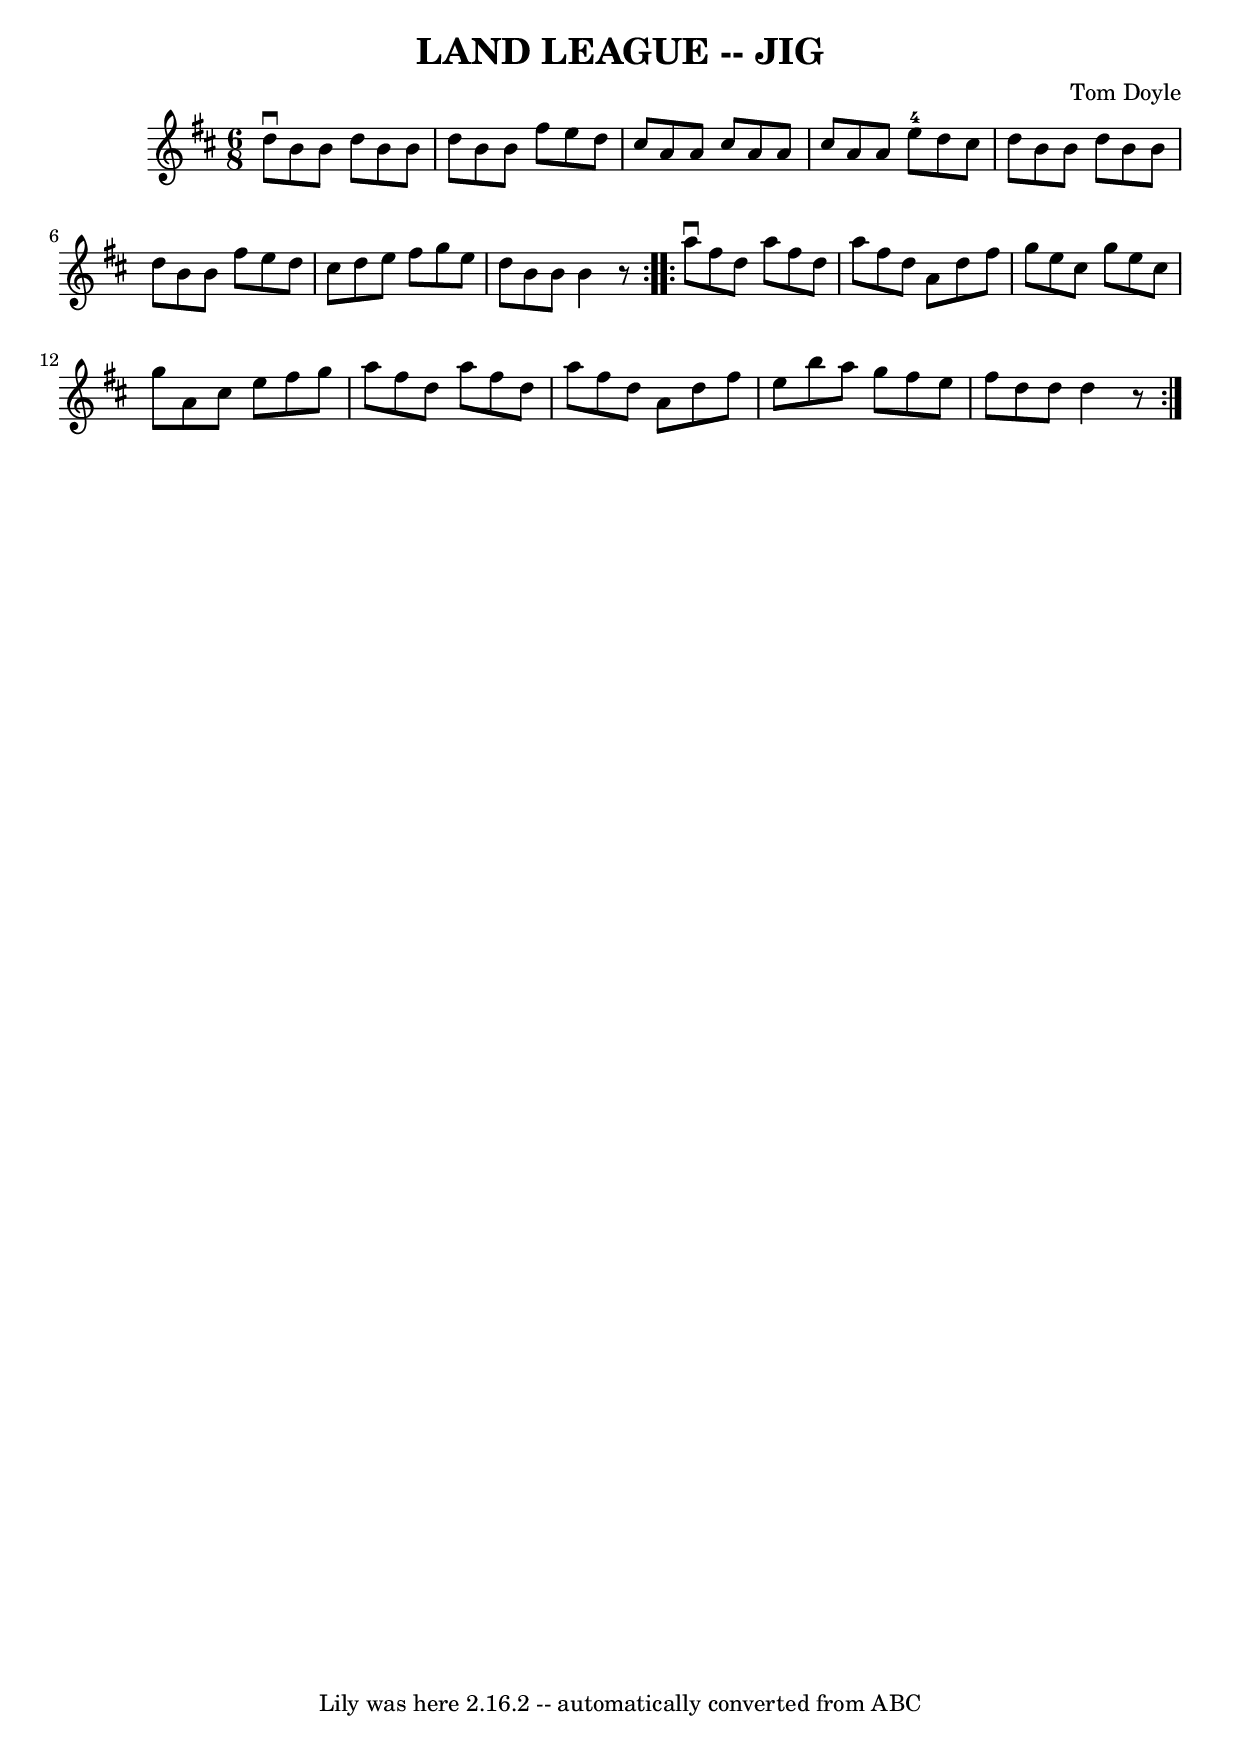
\version "2.16.2"
\include "Mammoth.ily"
\header {
  %% book = "Ryan's Mammoth Collection of Fiddle Tunes"
 composer = "Tom Doyle"
 crossRefNumber = "1"
 footnotes = ""
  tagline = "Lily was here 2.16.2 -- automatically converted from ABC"
  title = "LAND LEAGUE -- JIG"

}
voicedefault =  {



  \repeat volta 2 {

    \time 6/8 
    \key d \major d''8^\downbow b'8 b'8 d''8 b'8 b'8      |
 d''8 b'8 b'8 fs''8 e''8 d''8    |
 cs''8 a'8 a'8 cs''8 a'8 a'8     |
 cs''8 a'8 a'8 e''8-4 d''8 cs''8        |
 d''8 b'8 b'8 d''8 b'8 b'8     |
 d''8 b'8 b'8 fs''8 e''8 d''8    |
 cs''8 d''8 e''8 fs''8 g''8 e''8     |
 d''8 b'8    
 b'8 b'4    r8   
  }     
  \repeat volta 2 {
 a''8^\downbow fs''8 d''8 a''8 fs''8 d''8     |
 a''8 fs''8 d''8 a'8 d''8 fs''8     |
 g''8 e''8 cs''8 g''8 e''8 cs''8     |
 g''8 a'8 cs''8 e''8 fs''8 g''8        |
 a''8 fs''8 d''8 a''8 fs''8 d''8     |
 a''8 fs''8 d''8 a'8 d''8 fs''8     |
 e''8 b''8 a''8 g''8 fs''8 e''8     |
 fs''8 d''8 d''8 d''4    r8   
  }   

}

\score{
  <<

    \context Staff="default"
    {
      \voicedefault 
      
    }

  >>
  \layout {
    
  }
  \midi {
  }

}
